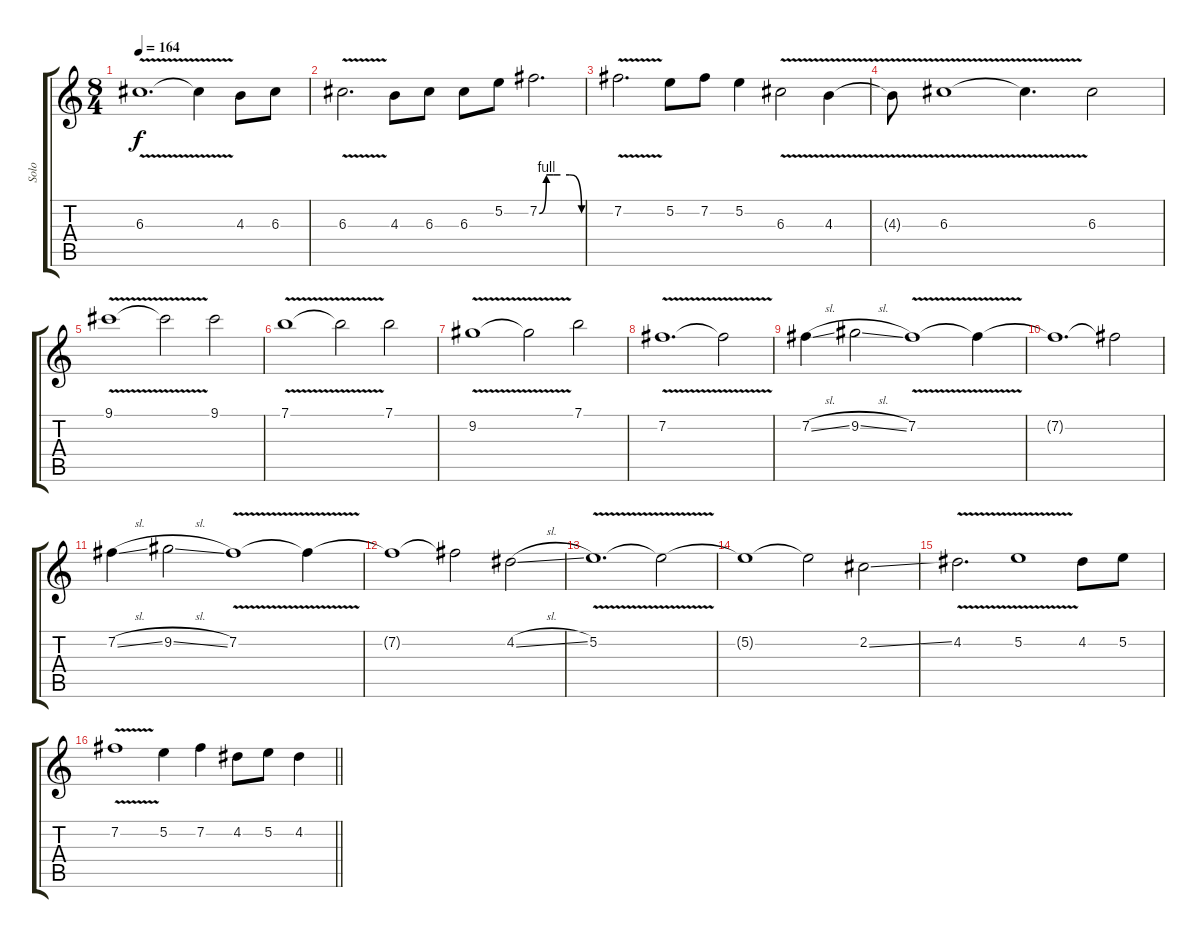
\track ("Solo" "Solo") {instrument overdrivenguitar}
\staff {score tabs}
\tuning (E4 B3 G3 D3 A2 E2) {hide}
\ts (8 4)
\tempo 164
\clef g2
\ks c
6.3{v}.1{d dy f} 6.3{t}.4 4.3.8 6.3.8 |
6.3{v}.2{d} 4.3.8 6.3.8 6.3.8 5.2.8 7.2{be (custom 0 0 10 4 20 4 30 4 43 4 60 0)}.2{d} |
7.2{v}.2{d} 5.2.8 7.2.8 5.2.4 6.3{v}.2 4.3{v}.4 |
4.3{t}.8 6.3{v}.1 6.3{t}.4{d} 6.3.2 |
9.1{v}.1 9.1{t}.2 9.1.2 |
7.1{v}.1 7.1{t}.2 7.1.2 |
9.2{v}.1 9.2{t}.2 7.1.2 |
7.2{v}.1{d} 7.2{t}.2 |
7.2{sl}.4 9.2{sl}.2 7.2{v}.1 7.2{t}.4 |
7.2{t}.1{d} 7.2{t}.2 |
7.2{sl}.4 9.2{sl}.2 7.2{v}.1 7.2{t}.4 |
7.2{t}.1 7.2{t}.2 4.2{sl}.2 |
5.2{v}.1{d} 5.2{t}.2 |
5.2{t}.1 5.2{t}.2 2.2{ss}.2 |
4.2{v}.2{d} 5.2{v}.1 4.2.8 5.2.8 |
\barLineRight lightlight
7.2{v}.1 5.2.4 7.2.4 4.2.8 5.2.8 4.2.4
